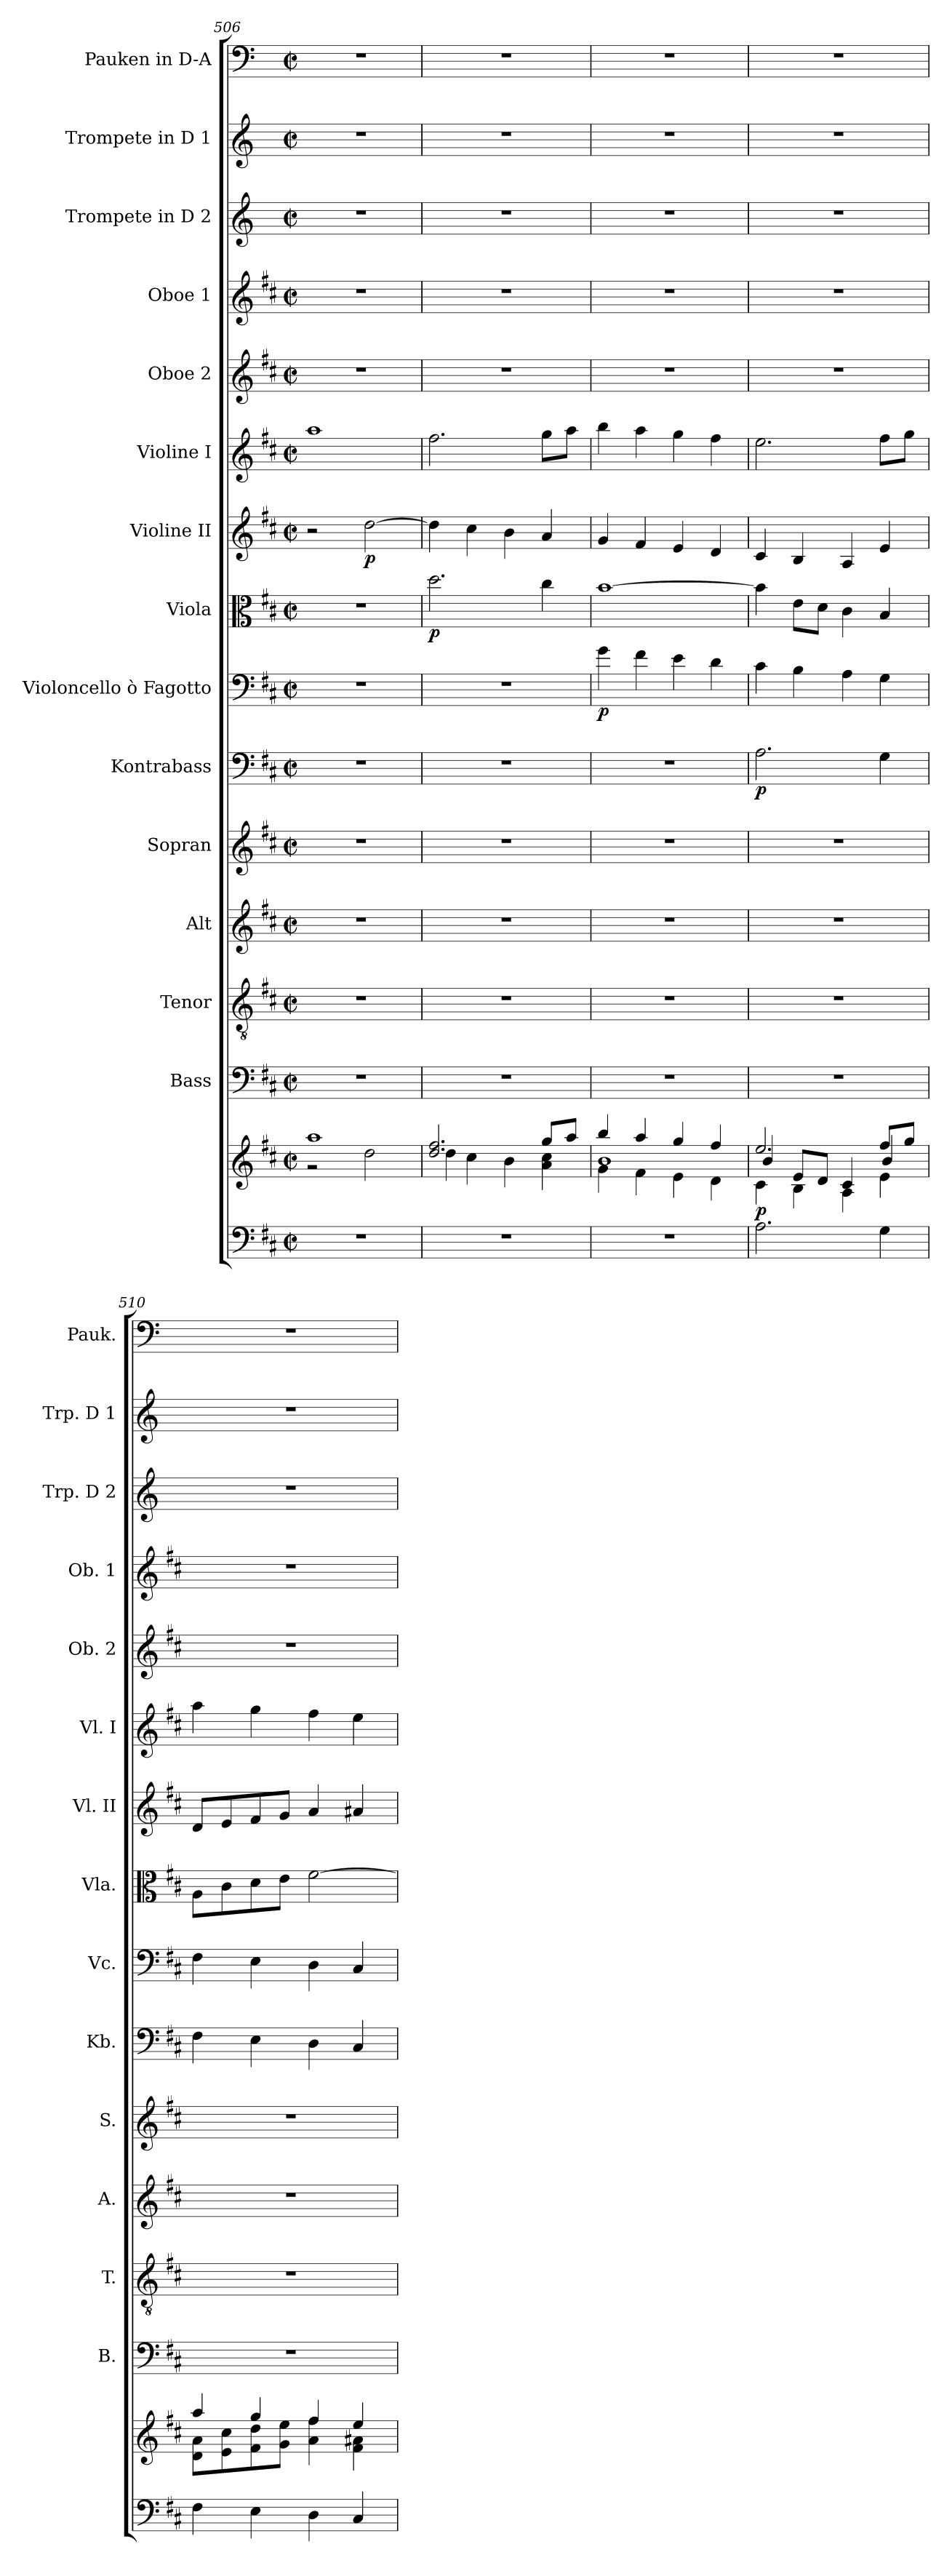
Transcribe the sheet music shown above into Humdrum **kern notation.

**kern	**kern	**dynam	**kern	**kern	**kern	**kern	**kern	**dynam	**kern	**dynam	**kern	**dynam	**kern	**dynam	**kern	**kern	**kern	**kern	**kern	**kern
*part15	*part15	*part15	*part14	*part13	*part12	*part11	*part10	*part10	*part9	*part9	*part8	*part8	*part7	*part7	*part6	*part5	*part4	*part3	*part2	*part1
*staff16	*staff15	*staff15/16	*staff14	*staff13	*staff12	*staff11	*staff10	*staff10	*staff9	*staff9	*staff8	*staff8	*staff7	*staff7	*staff6	*staff5	*staff4	*staff3	*staff2	*staff1
*	*	*	*I"Bass	*I"Tenor	*I"Alt	*I"Sopran	*I"Kontrabass	*	*I"Violoncello ò Fagotto	*	*I"Viola	*	*I"Violine II	*	*I"Violine I	*I"Oboe 2	*I"Oboe 1	*I"Trompete in D 2	*I"Trompete in D 1	*I"Pauken in D-A
*	*	*	*I'B.	*I'T.	*I'A.	*I'S.	*I'Kb.	*	*I'Vc.	*	*I'Vla.	*	*I'Vl. II	*	*I'Vl. I	*I'Ob. 2	*I'Ob. 1	*I'Trp. D 2	*I'Trp. D 1	*I'Pauk.
*clefF4	*clefG2	*	*clefF4	*clefGv2	*clefG2	*clefG2	*clefF4	*	*clefF4	*	*clefC3	*	*clefG2	*	*clefG2	*clefG2	*clefG2	*clefG2	*clefG2	*clefF4
*	*	*	*	*	*	*	*ITrd7c12	*	*	*	*	*	*	*	*	*	*	*ITrd-1c-2	*ITrd-1c-2	*ITrd-1c-2
*k[f#c#]	*k[f#c#]	*	*k[f#c#]	*k[f#c#]	*k[f#c#]	*k[f#c#]	*k[f#c#]	*	*k[f#c#]	*	*k[f#c#]	*	*k[f#c#]	*	*k[f#c#]	*k[f#c#]	*k[f#c#]	*k[f#c#]	*k[f#c#]	*k[f#c#]
*D:	*D:	*	*D:	*D:	*D:	*D:	*D:	*	*D:	*	*D:	*	*D:	*	*D:	*D:	*D:	*D:	*D:	*D:
*M2/2	*M2/2	*	*M2/2	*M2/2	*M2/2	*M2/2	*M2/2	*	*M2/2	*	*M2/2	*	*M2/2	*	*M2/2	*M2/2	*M2/2	*M2/2	*M2/2	*M2/2
*met(c|)	*met(c|)	*	*met(c|)	*met(c|)	*met(c|)	*met(c|)	*met(c|)	*	*met(c|)	*	*met(c|)	*	*met(c|)	*	*met(c|)	*met(c|)	*met(c|)	*met(c|)	*met(c|)	*met(c|)
=506	=506	=506	=506	=506	=506	=506	=506	=506	=506	=506	=506	=506	=506	=506	=506	=506	=506	=506	=506	=506
*	*^	*	*	*	*	*	*	*	*	*	*	*	*	*	*	*	*	*	*	*
1r	1aa	2r	.	1r	1r	1r	1r	1r	.	1r	.	1r	.	2r	.	1aa	1r	1r	1r	1r	1r
!	!	!	!	!	!	!	!	!	!	!	!	!	!	!	!LO:DY:b	!	!	!	!	!	!
.	.	2dd\	.	.	.	.	.	.	.	.	.	.	.	[2dd\	p	.	.	.	.	.	.
!!LO:PB:g=z
=507	=507	=507	=507	=507	=507	=507	=507	=507	=507	=507	=507	=507	=507	=507	=507	=507	=507	=507	=507	=507	=507
!	!	!	!	!	!	!	!	!	!	!	!	!	!LO:DY:b	!	!	!	!	!	!	!	!
1r	2.dd/ 2.ff#/	4dd\	.	1r	1r	1r	1r	1r	.	1r	.	2.dd\	p	4dd\]	.	2.ff#\	1r	1r	1r	1r	1r
.	.	4cc#\	.	.	.	.	.	.	.	.	.	.	.	4cc#\	.	.	.	.	.	.	.
.	.	4b\	.	.	.	.	.	.	.	.	.	.	.	4b\	.	.	.	.	.	.	.
.	8gg/L	4a\ 4cc#\	.	.	.	.	.	.	.	.	.	4cc#\	.	4a/	.	8gg\L	.	.	.	.	.
.	8aa/J	.	.	.	.	.	.	.	.	.	.	.	.	.	.	8aa\J	.	.	.	.	.
=508	=508	=508	=508	=508	=508	=508	=508	=508	=508	=508	=508	=508	=508	=508	=508	=508	=508	=508	=508	=508	=508
*	*	*^	*	*	*	*	*	*	*	*	*	*	*	*	*	*	*	*	*	*	*
!	!	!	!	!	!	!	!	!	!	!	!	!LO:DY:b	!	!	!	!	!	!	!	!	!	!
1r	4bb/	4g\	1b	.	1r	1r	1r	1r	1r	.	4g\	p	[1b	.	4g/	.	4bb\	1r	1r	1r	1r	1r
.	4aa/	4f#\	.	.	.	.	.	.	.	.	4f#\	.	.	.	4f#/	.	4aa\	.	.	.	.	.
.	4gg/	4e\	.	.	.	.	.	.	.	.	4e\	.	.	.	4e/	.	4gg\	.	.	.	.	.
.	4ff#/	4d\	.	.	.	.	.	.	.	.	4d\	.	.	.	4d/	.	4ff#\	.	.	.	.	.
=509	=509	=509	=509	=509	=509	=509	=509	=509	=509	=509	=509	=509	=509	=509	=509	=509	=509	=509	=509	=509	=509	=509
!	!	!	!	!LO:DY:a=2	!	!	!	!	!	!LO:DY:b	!	!	!	!	!	!	!	!	!	!	!	!
2.A\	2.ee/	4c#\	4b/	p	1r	1r	1r	1r	2.AA\	p	4c#\	.	4b\]	.	4c#/	.	2.ee\	1r	1r	1r	1r	1r
.	.	4B\	8e/L	.	.	.	.	.	.	.	4B\	.	8e\L	.	4B/	.	.	.	.	.	.	.
.	.	.	8d/J	.	.	.	.	.	.	.	.	.	8d\J	.	.	.	.	.	.	.	.	.
.	.	4A\	4c#/	.	.	.	.	.	.	.	4A\	.	4c#\	.	4A/	.	.	.	.	.	.	.
4G\	8ff#/L	4e\	4b/	.	.	.	.	.	4GG\	.	4G\	.	4B/	.	4e/	.	8ff#\L	.	.	.	.	.
.	8gg/J	.	.	.	.	.	.	.	.	.	.	.	.	.	.	.	8gg\J	.	.	.	.	.
*	*	*v	*v	*	*	*	*	*	*	*	*	*	*	*	*	*	*	*	*	*	*	*
=510	=510	=510	=510	=510	=510	=510	=510	=510	=510	=510	=510	=510	=510	=510	=510	=510	=510	=510	=510	=510	=510
4F#\	4aa/	8d\ 8a\L	.	1r	1r	1r	1r	4FF#\	.	4F#\	.	8A\L	.	8d/L	.	4aa\	1r	1r	1r	1r	1r
.	.	8e\ 8cc#\	.	.	.	.	.	.	.	.	.	8c#\	.	8e/	.	.	.	.	.	.	.
4E\	4gg/	8f#\ 8dd\	.	.	.	.	.	4EE\	.	4E\	.	8d\	.	8f#/	.	4gg\	.	.	.	.	.
.	.	8g\ 8ee\J	.	.	.	.	.	.	.	.	.	8e\J	.	8g/J	.	.	.	.	.	.	.
4D\	4ff#/	4a\ 4ff#\	.	.	.	.	.	4DD\	.	4D\	.	[2f#\	.	4a/	.	4ff#\	.	.	.	.	.
4C#/	4ee/	4f#\ 4a#X\	.	.	.	.	.	4CC#/	.	4C#/	.	.	.	4a#X/	.	4ee\	.	.	.	.	.
*	*v	*v	*	*	*	*	*	*	*	*	*	*	*	*	*	*	*	*	*	*	*
=	=	=	=	=	=	=	=	=	=	=	=	=	=	=	=	=	=	=	=	=
*-	*-	*-	*-	*-	*-	*-	*-	*-	*-	*-	*-	*-	*-	*-	*-	*-	*-	*-	*-	*-
